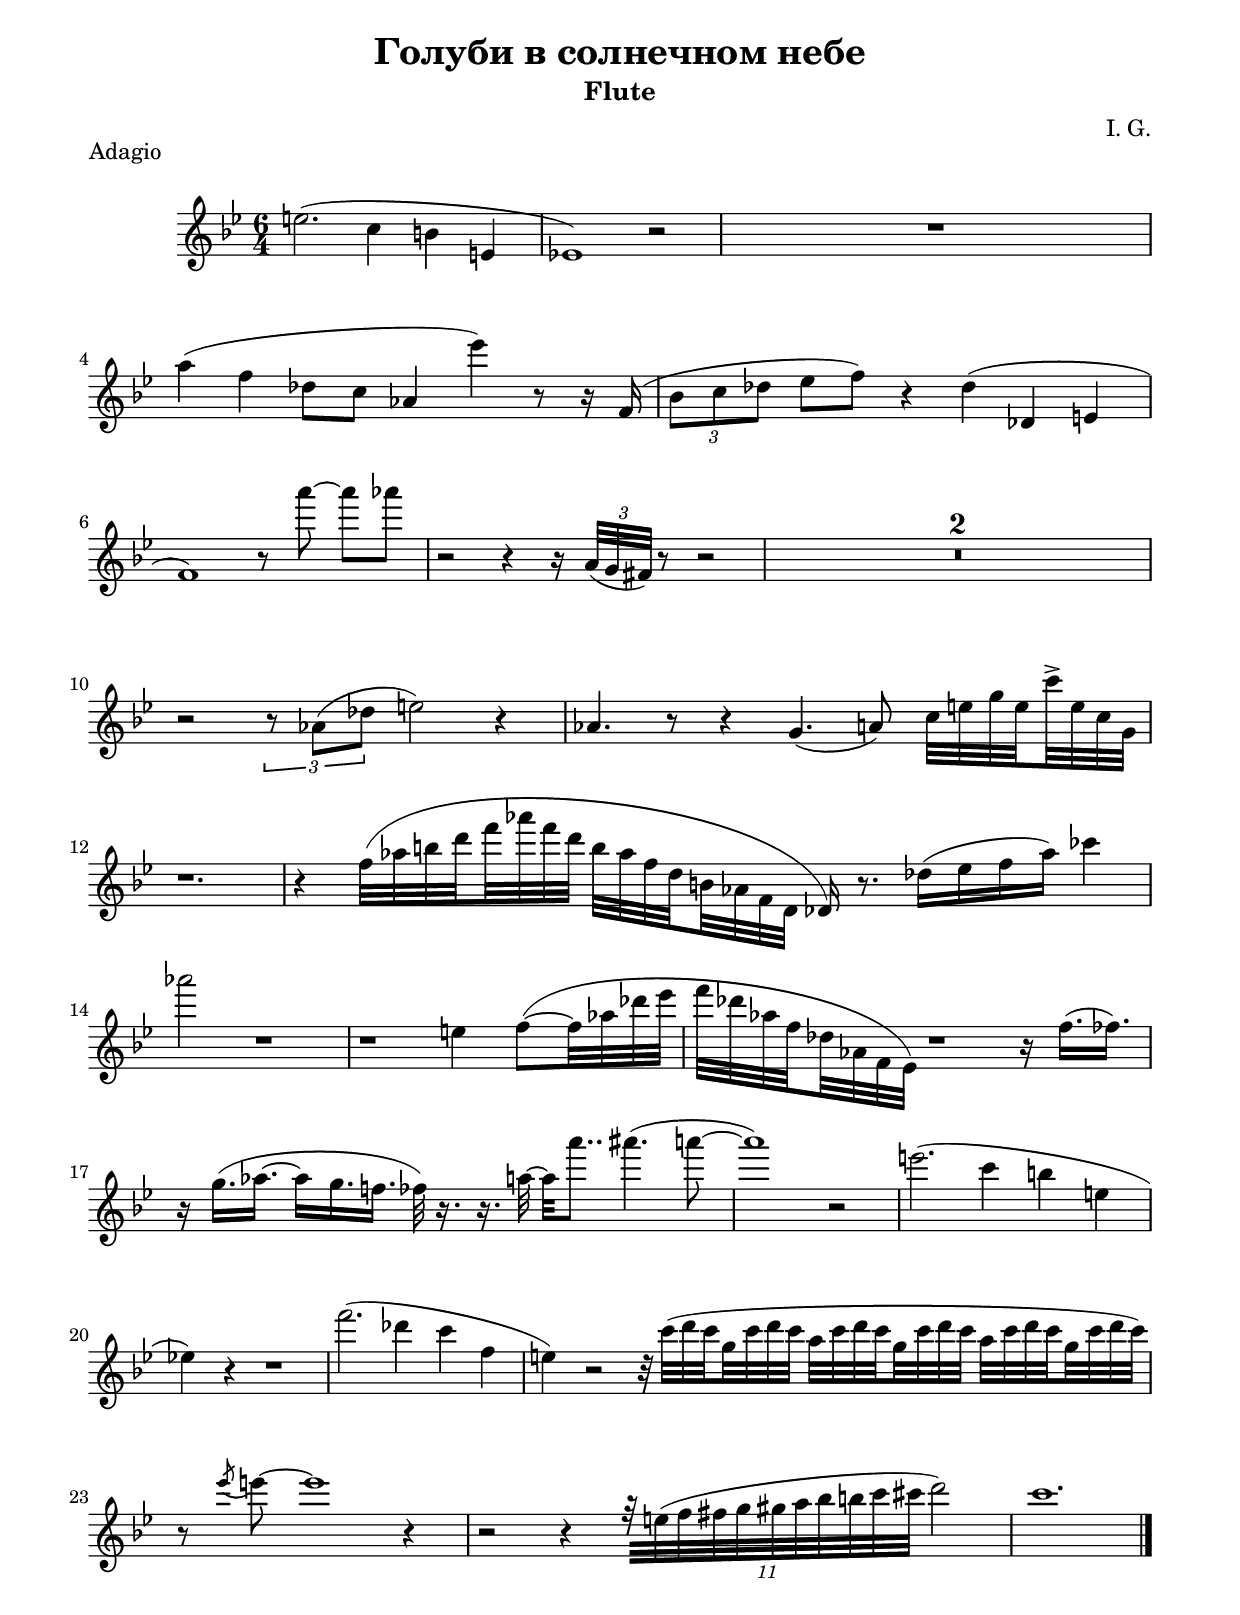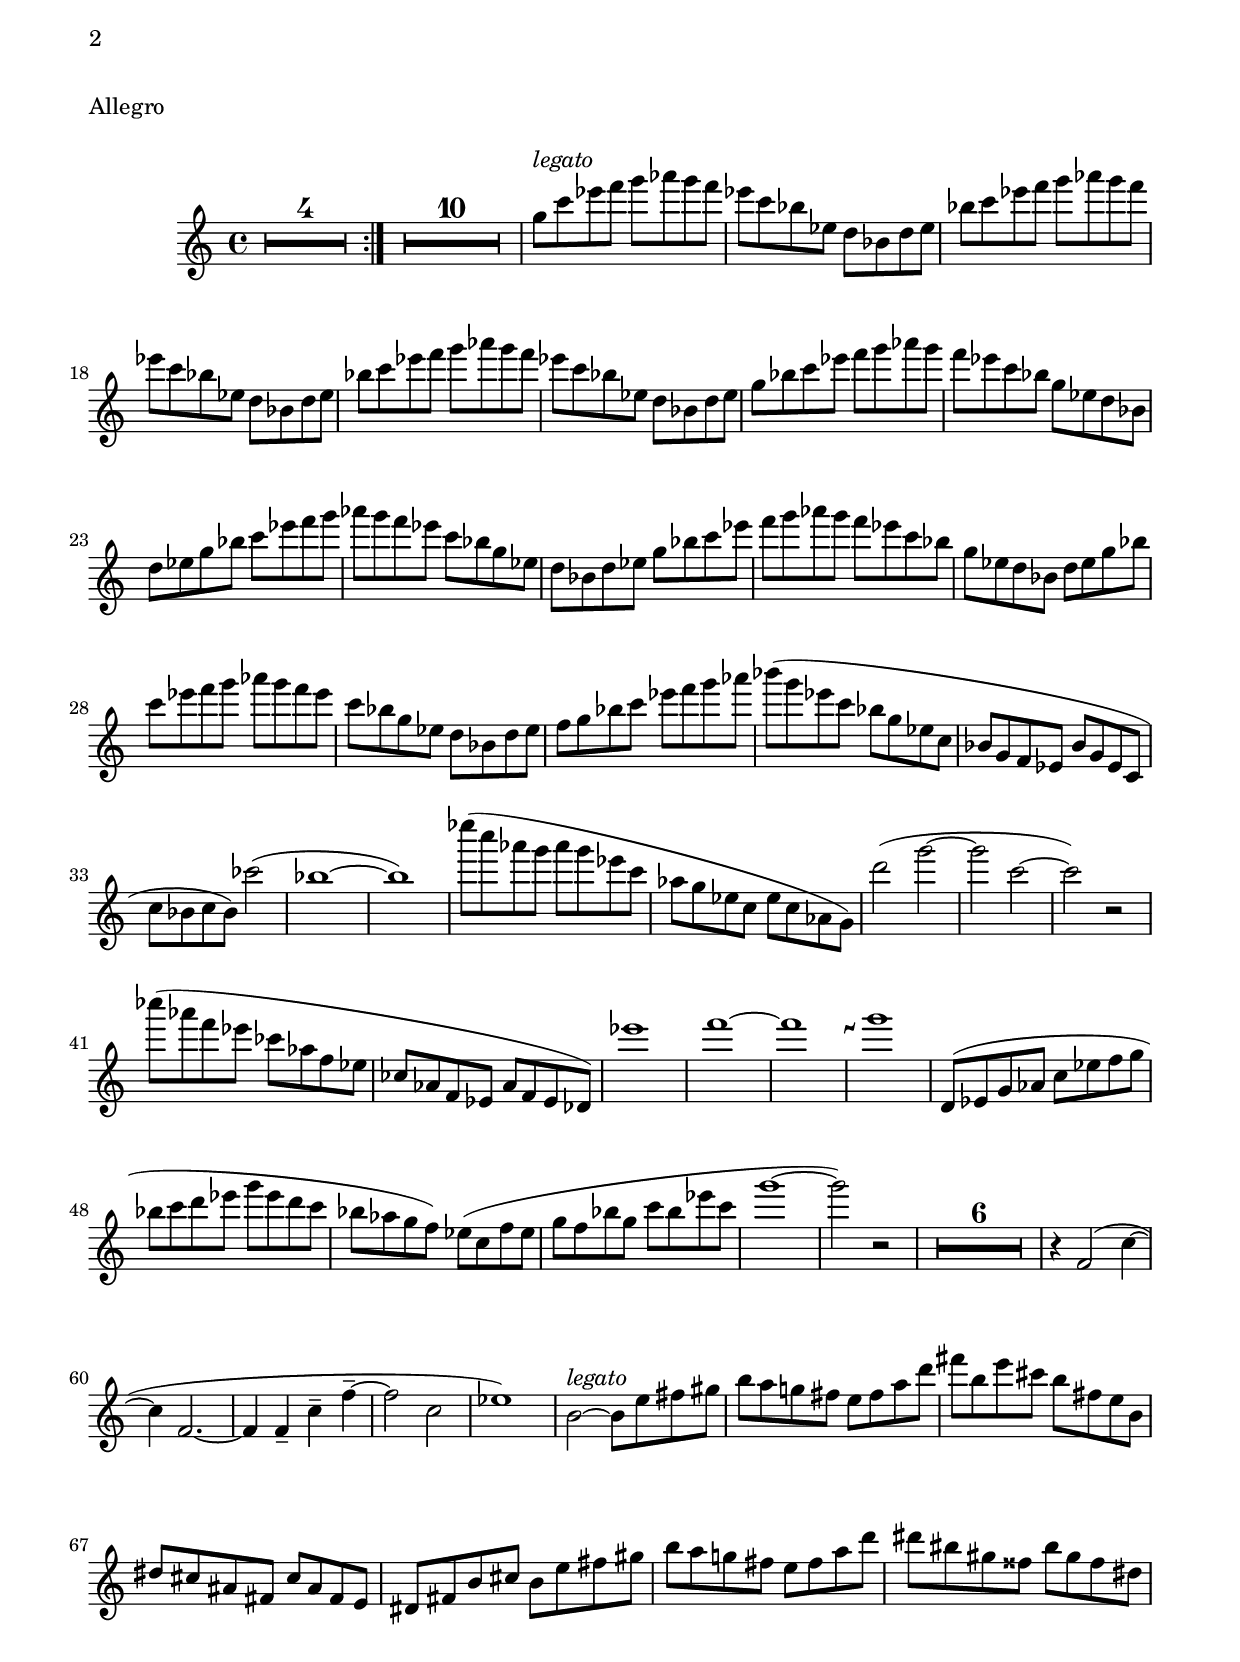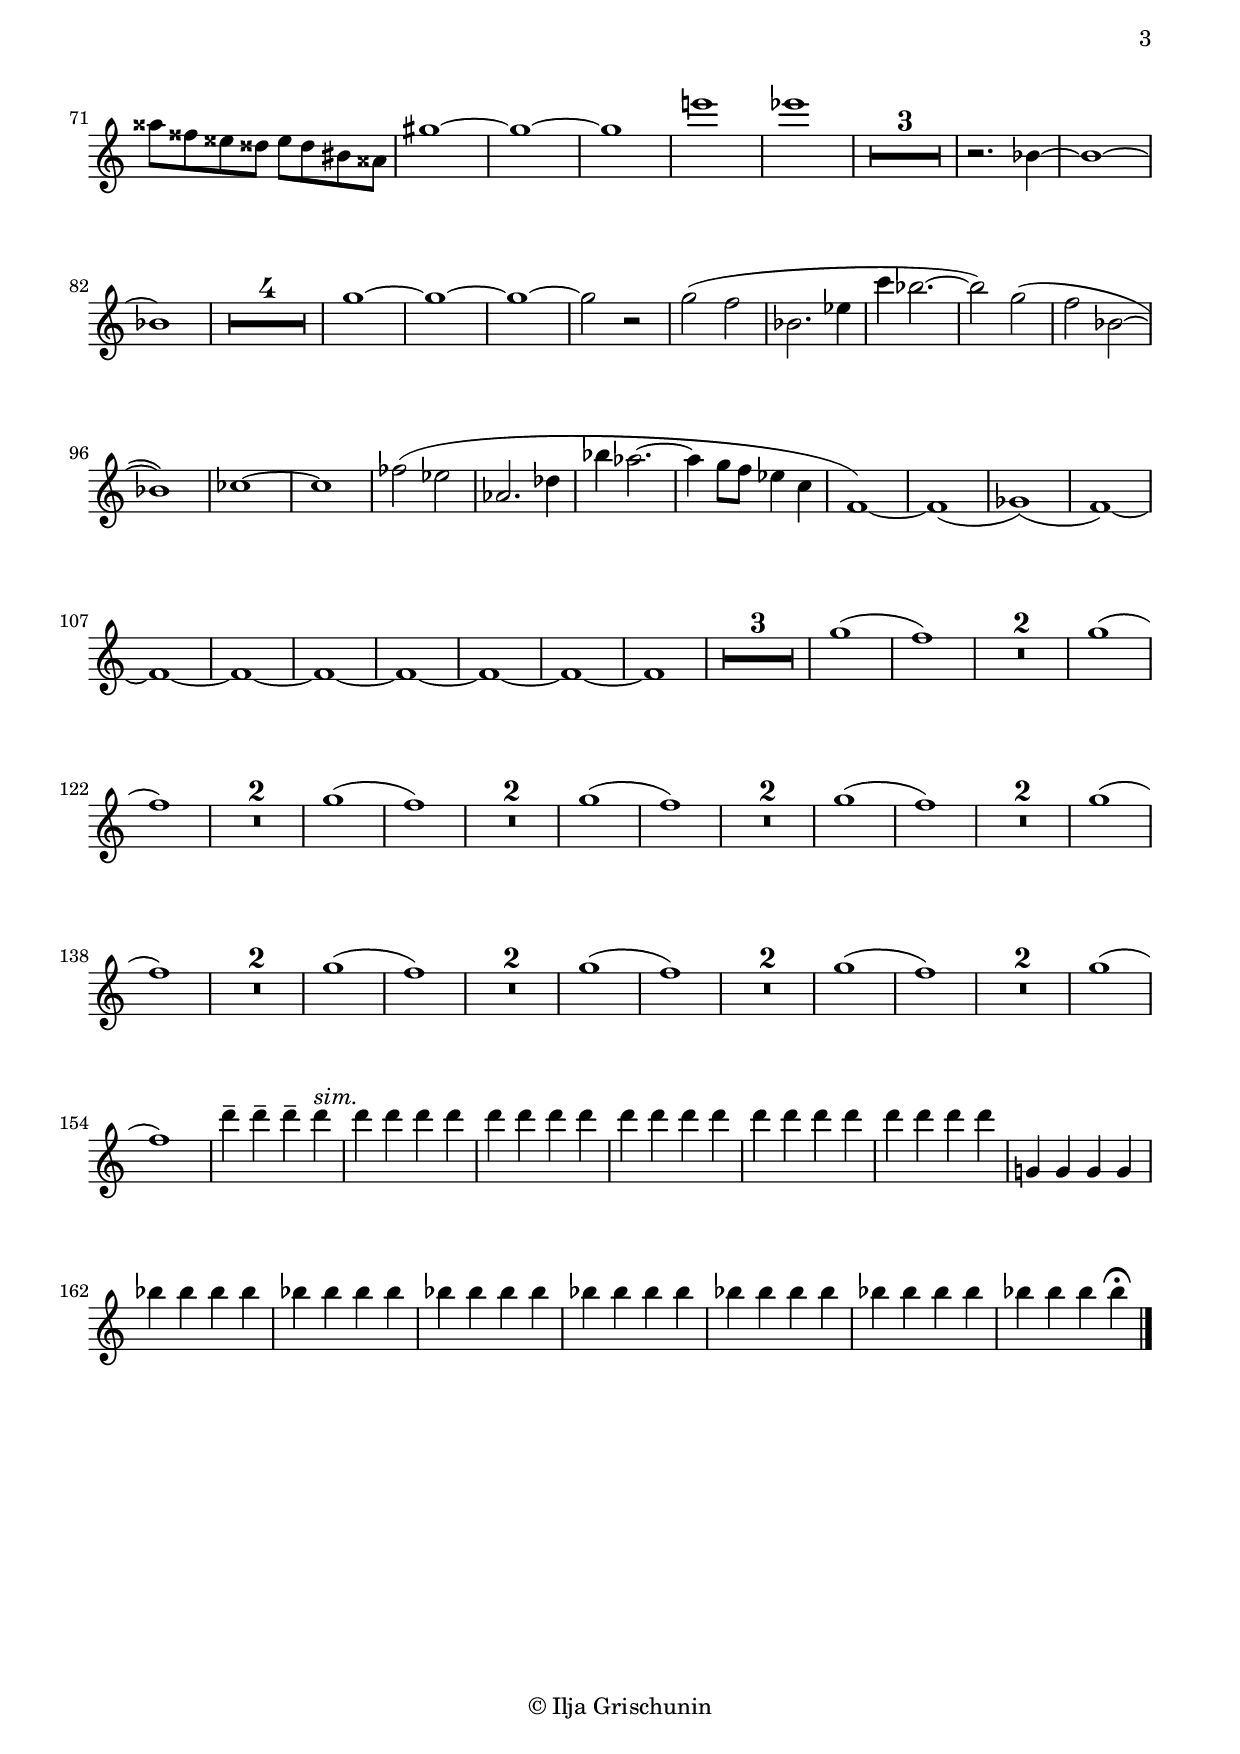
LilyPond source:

\version "2.18.0"

\language "deutsch"

\header {
  title = "Голуби в солнечном небе"
  subtitle = "Flute"
  %meter = "Adagio"
  composer = "I. G."
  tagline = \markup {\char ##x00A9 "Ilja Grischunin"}
}

\paper {
  #(set-paper-size "a4")
  top-system-spacing #'basic-distance = #15
  top-markup-spacing #'basic-distance = #8
  score-markup-spacing #'basic-distance = #20
  markup-system-spacing #'basic-distance = #5
  score-system-spacing #'basic-distance = #20
  system-system-spacing #'basic-distance = #18
  last-bottom-spacing #'basic-distance = #16
  left-margin = 15
  right-margin = 15
  %two-sided = ##t
  %inner-margin = 25
  %outer-margin = 15
  print-all-headers = ##t
}

\layout {
  \context {
    \Score
    %\remove "Bar_number_engraver"
  }
}
\version "2.19.15"

\language "deutsch"

fluteMusicErste = \relative {
  \time 6/4
  \key b \major
  \compressFullBarRests
  \override MultiMeasureRest.expand-limit = #2
  \set Timing.beamExceptions = #'()
  \set Timing.baseMoment = #(ly:make-moment 1 4)
  \set Timing.beatStructure = #'(1 1 1 1 1 1)
  e''2.( c4 h e, es!1) r2 R1. a'4( f des8 c as4 es'') r8 r16 f,,(
  \times 2/3 {b8 c des} es8 f) r4 des( des, e f1) r8 a''~ a as
  r2 r4 r16 \times 2/3{a,,32( g fis)} r8 r2 R1.*2
  r2 \times 2/3 {r8 as( des} e2) r4
  \set subdivideBeams = ##t
  \set baseMoment = #(ly:make-moment 1 8)
  \set beatStructure = #'(2 2 2 2 2 2)
  as,4. r8 r4 g4.( a8) c32 e g e c'-> e, c g r1.
  r4 f'32( as h d f as f d h as f d 
  h as f d des16) r8. 
  \set subdivideBeams = ##f
  des'16( es f as) ces4 as'2 r1
  \set subdivideBeams = ##t
  r e,4 f8~( f32 as des es f des as f des as f es) r1
  r16 f'16.( fes) r16 g16.( as~ as16 g16. f! fes32) r16.
  r a32~ a a'8.. ais4.( a8~ a1) r2
  e2.( c4 h e, es!4) r4 r1 f'2.( des4 c f, e) r2
  r32 c'( d c g c d c a c d c g c d c a c d c g c d c)
  r8 \acciaccatura es8 e~ e1 r4 r2 r4
  \times 8/11 {r32[ e,( f fis g gis a b h c cis]} d2) c1.
  \bar "|."
}

fluteMusicZweite = \relative {
  \compressFullBarRests
  \override MultiMeasureRest.expand-limit = #2
  %\once\override Score.RehearsalMark.extra-offset = #'(15 . 0)
  %\mark\markup { \text \small {Wiederholen viermal \italic { ad lib. } }}
  R1*4 \bar ":|." R1*10
  g''8^\markup {\italic legato} c es f
  \repeat unfold 2 {g as g f es c b es, d b d es b' c es f} g as g f es c b
  \repeat unfold 4 {es, d b d es g b c es f g as g f es c b g}
  es d b d es f g b c es f g as
  b( g es c b g es c b g f es b' g es c c' b c b) ces'2( b1~ b)
  es'8( c as g as g es c as g es c es c as g) d''2( g~ g c,~ c) r
  ces'8( as f es ces as f es ces as f es as f es des) es''1 f~
  \override Glissando.style = #'trill
  #(define afterGraceFraction (cons 15 16))
  \afterGrace f {\hideNotes d16\glissando \unHideNotes} g1
  d,,8( es g as c es f g b c d es g es d c b as g f) es( c f es 
  g f b g c b es c g'1~ g2) r R1*6 r4 f,,2( c'4~ c f,2.~ f4 f-- c'-- f--~
  f2 c es1)
  h2~^\markup {\italic legato} h8 e fis gis h a g! fis e fis a d
  fis h, e cis h fis e h dis cis ais fis cis' ais fis e
  dis fis h cis h e fis gis h a g! fis e fis a d
  dis his gis fisis his gis fisis dis
  aisis' fisis eisis disis eisis disis his aisis gis'1~ gis~ gis e'! es
  R1*3 r2. b,4~ b1~ b R1*4 g'1~ g~ g~ g2 r
  g( f b,2. es4 c' b2.~ b2) g( f b,~ b1) ces~ ces
  fes2( es as,2. des4 b' as2.~ as4 g8 f es4 c f,1~) f( ges)( 
  f)~ f~ f~ f~ f~ f~ f~ f R1*3 g'1( f)
  \repeat unfold 9 {R1*2 g1( f)} d'4-- d-- d-- d^\markup {\italic sim.}
  \repeat unfold 20 {d4} g,,! g g g \repeat unfold 27 {b'} b\fermata
  \bar "|."
}

fluteDynamicZweite = {
  s1*4
}

%\include "../dynamic.ly"
\score {
  \new Staff
  <<
    \fluteMusicErste
    %\new Dynamics \dynamic
  >>
  \header {
  	title = ##f
  	subtitle = ##f
  	meter = "Adagio"
  	composer = ##f
  }
}
\pageBreak
\score {
  \new Staff
  <<
    \fluteMusicZweite
    \fluteDynamicZweite
  >>
  \header {
  	title = ##f
  	subtitle = ##f
  	meter = "Allegro"
  	composer = ##f
  }
}
